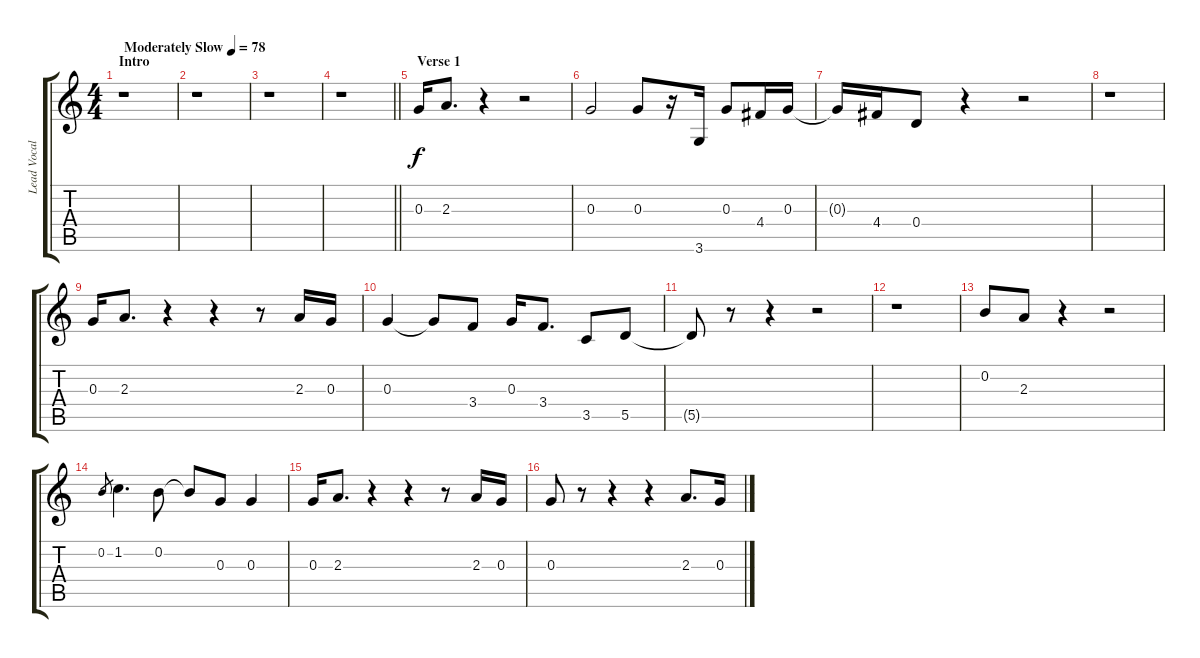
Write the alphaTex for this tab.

\track ("Lead Vocals" "Lead Vocal") {instrument distortionguitar}
\staff {score tabs}
\tuning (E4 B3 G3 D3 A2 E2) {hide}
\ts (4 4)
\section ("" "Intro")
\tempo (78 "Moderately Slow")
\clef g2
\ks c
r.1{dy f instrument distortionguitar} |
r.1 |
r.1 |
\barLineRight lightlight
r.1 |
\section ("" " Verse 1")
0.3.16 2.3.8{d} r.4 r.2 |
0.3.2 0.3.8 r.16 3.6.16 0.3.8 4.4.16 0.3.16 |
0.3{t}.16 4.4.16 0.4.8 r.4 r.2 |
r.1 |
0.3.16 2.3.8{d} r.4 r.4 r.8 2.3.16 0.3.16 |
0.3.4 0.3{t}.8 3.4.8 0.3.16 3.4.8{d} 3.5.8 5.5.8 |
5.5{t}.8 r.8 r.4 r.2 |
r.1 |
0.2.8 2.3.8 r.4 r.2 |
0.2.8{gr} 1.2.4{d} 0.2.8 0.2{t}.8 0.3.8 0.3.4 |
0.3.16 2.3.8{d} r.4 r.4 r.8 2.3.16 0.3.16 |
0.3.8 r.8 r.4 r.4 2.3.8{d} 0.3.16
